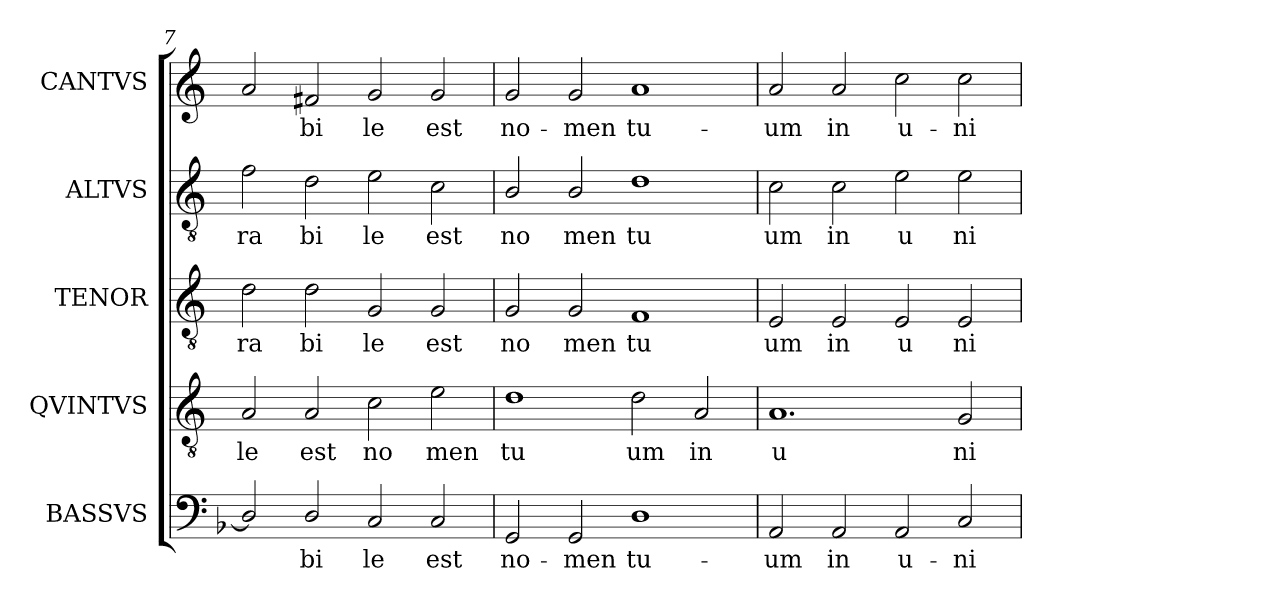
**kern	**text	**kern	**text	**kern	**text	**kern	**text	**kern	**text
*part5	*part5	*part4	*part4	*part3	*part3	*part2	*part2	*part1	*part1
*staff5	*staff5	*staff4	*staff4	*staff3	*staff3	*staff2	*staff2	*staff1	*staff1
*I"BASSVS	*	*I"QVINTVS	*	*I"TENOR	*	*I"ALTVS	*	*I"CANTVS	*
!!LO:PB:g=z
*clefF4	*	*clefGv2	*	*clefGv2	*	*clefGv2	*	*clefG2	*
*	*	*ITrd-3c-5	*	*ITrd-3c-5	*	*ITrd-3c-5	*	*ITrd-3c-5	*
*k[b-]	*	*k[b-]	*	*k[b-]	*	*k[b-]	*	*k[b-]	*
*F:	*	*F:	*	*F:	*	*F:	*	*F:	*
=7	=7	=7	=7	=7	=7	=7	=7	=7	=7
!	!LO:LY:b:cj	!	!LO:LY:b:cj	!	!LO:LY:b:cj	!	!LO:LY:b:cj	!	!LO:LY:a:cj
2D/]	.	2d/	le	2g\	ra	2b-\	ra	2dd/	--
!	!LO:LY:b:cj	!	!LO:LY:b:cj	!	!LO:LY:b:cj	!	!LO:LY:b:cj	!	!LO:LY:a:cj
2D/	bi	2d/	est	2g\	bi	2g\	bi	2bn/	-bi
!	!LO:LY:b:cj	!	!LO:LY:b:cj	!	!LO:LY:b:cj	!	!LO:LY:b:cj	!	!LO:LY:a:cj
2C/	le	2f\	no	2c/	le	2a\	le	2cc/	le
!	!LO:LY:b:cj	!	!LO:LY:b:cj	!	!LO:LY:b:cj	!	!LO:LY:b:cj	!	!LO:LY:a:cj
2C/	est	2a\	men	2c/	est	2f\	est	2cc/	est
=8	=8	=8	=8	=8	=8	=8	=8	=8	=8
!	!LO:LY:b:cj	!	!LO:LY:b:cj	!	!LO:LY:b:cj	!	!LO:LY:b:cj	!	!LO:LY:a:cj
2GG/	no-	1g	tu	2c/	no	2e/	no	2cc/	no-
!	!LO:LY:b:cj	!	!	!	!LO:LY:b:cj	!	!LO:LY:b:cj	!	!LO:LY:a:cj
2GG/	-men	.	.	2c/	men	2e/	men	2cc/	-men
!	!LO:LY:b:cj	!	!LO:LY:b:cj	!	!LO:LY:b:cj	!	!LO:LY:b:cj	!	!LO:LY:a:cj
1D	tu-	2g\	um	1B-	tu	1g	tu	1dd	tu-
!	!	!	!LO:LY:b:cj	!	!	!	!	!	!
.	.	2d/	in	.	.	.	.	.	.
=9	=9	=9	=9	=9	=9	=9	=9	=9	=9
!	!LO:LY:b:cj	!	!LO:LY:b:cj	!	!LO:LY:b:cj	!	!LO:LY:b:cj	!	!LO:LY:a:cj
2AA/	-um	1.d	u	2A/	um	2f\	um	2dd/	-um
!	!LO:LY:b:cj	!	!	!	!LO:LY:b:cj	!	!LO:LY:b:cj	!	!LO:LY:a:cj
2AA/	in	.	.	2A/	in	2f\	in	2dd/	in
!	!LO:LY:b:cj	!	!	!	!LO:LY:b:cj	!	!LO:LY:b:cj	!	!LO:LY:a:cj
2AA/	u-	.	.	2A/	u	2a\	u	2ff\	u-
!	!LO:LY:b:cj	!	!LO:LY:b:cj	!	!LO:LY:b:cj	!	!LO:LY:b:cj	!	!LO:LY:a:cj
2C/	-ni-	2c/	ni	2A/	ni	2a\	ni	2ff\	-ni-
=	=	=	=	=	=	=	=	=	=
*-	*-	*-	*-	*-	*-	*-	*-	*-	*-
